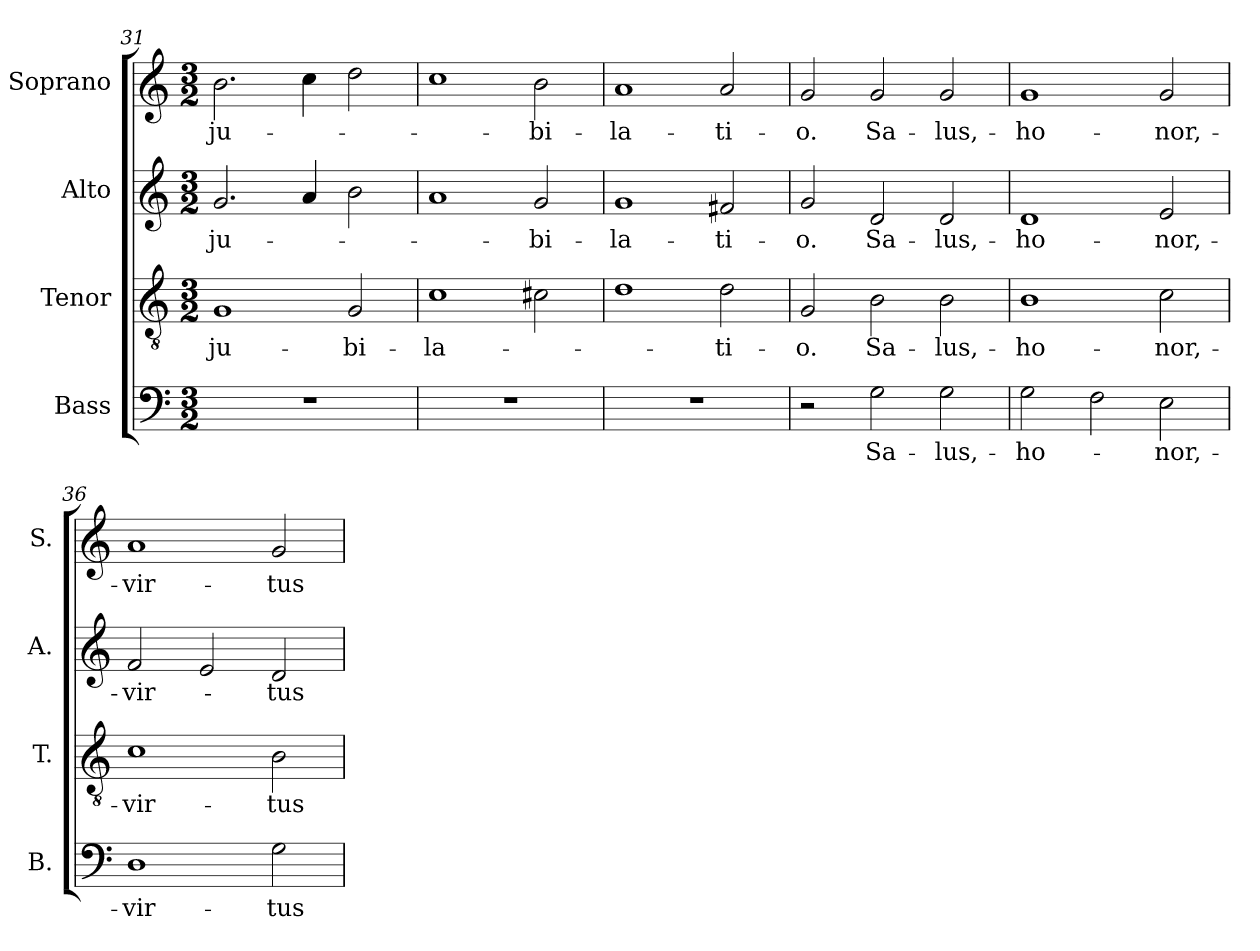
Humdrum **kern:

**kern	**text	**kern	**text	**kern	**text	**kern	**text
*part4	*part4	*part3	*part3	*part2	*part2	*part1	*part1
*staff4	*staff4	*staff3	*staff3	*staff2	*staff2	*staff1	*staff1
*I"Bass	*	*I"Tenor	*	*I"Alto	*	*I"Soprano	*
*I'B.	*	*I'T.	*	*I'A.	*	*I'S.	*
*clefF4	*	*clefGv2	*	*clefG2	*	*clefG2	*
*	*	*ITrd7c12	*	*	*	*	*
*k[]	*	*k[]	*	*k[]	*	*k[]	*
*C:	*	*C:	*	*C:	*	*C:	*
*M3/2	*	*M3/2	*	*M3/2	*	*M3/2	*
=31	=31	=31	=31	=31	=31	=31	=31
!LO:N:vis=1	!	!	!	!	!	!	!
!	!	!	!LO:LY:b:color=#000000	!	!	!	!
!	!	!	!	!	!LO:LY:b:color=#000000	!	!
!	!	!	!	!	!	!	!LO:LY:b:color=#000000
1.r	.	1GGi	ju-	2.gi/	ju-	2.bi\	ju-
.	.	.	.	4ai/	.	4cci\	.
!	!	!	!LO:LY:b:color=#000000	!	!	!	!
.	.	2GGi/	-bi-	2bi\	.	2ddi\	.
=32	=32	=32	=32	=32	=32	=32	=32
!LO:N:vis=1	!	!	!	!	!	!	!
!	!	!	!LO:LY:b:color=#000000	!	!	!	!
1.r	.	1Ci	-la-	1ai	.	1cci	.
!	!	!	!	!	!LO:LY:b:color=#000000	!	!
!	!	!	!	!	!	!	!LO:LY:b:color=#000000
.	.	2C#Xi\	.	2gi/	-bi-	2bi\	-bi-
!!LO:LB:g=z
=33	=33	=33	=33	=33	=33	=33	=33
!LO:N:vis=1	!	!	!	!	!	!	!
!	!	!	!	!	!LO:LY:b:color=#000000	!	!
!	!	!	!	!	!	!	!LO:LY:b:color=#000000
1.r	.	1Di	.	1gi	-la-	1ai	-la-
!	!	!	!LO:LY:b:color=#000000	!	!	!	!
!	!	!	!	!	!LO:LY:b:color=#000000	!	!
!	!	!	!	!	!	!	!LO:LY:b:color=#000000
.	.	2Di\	-ti-	2f#Xi/	-ti-	2ai/	-ti-
=34	=34	=34	=34	=34	=34	=34	=34
!	!	!	!LO:LY:b:color=#000000	!	!	!	!
!	!	!	!	!	!LO:LY:b:color=#000000	!	!
!	!	!	!	!	!	!	!LO:LY:b:color=#000000
2r	.	2GGi/	-o.	2gi/	-o.	2gi/	-o.
!	!LO:LY:b:color=#000000	!	!	!	!	!	!
!	!	!	!LO:LY:b:color=#000000	!	!	!	!
!	!	!	!	!	!LO:LY:b:color=#000000	!	!
!	!	!	!	!	!	!	!LO:LY:b:color=#000000
2Gi\	-Sa-	2BBi\	Sa-	2di/	Sa-	2gi/	Sa-
!	!LO:LY:b:color=#000000	!	!	!	!	!	!
!	!	!	!LO:LY:b:color=#000000	!	!	!	!
!	!	!	!	!	!LO:LY:b:color=#000000	!	!
!	!	!	!	!	!	!	!LO:LY:b:color=#000000
2Gi\	-lus,-	2BBi\	-lus,-	2di/	-lus,-	2gi/	-lus,-
=35	=35	=35	=35	=35	=35	=35	=35
!	!LO:LY:b:color=#000000	!	!	!	!	!	!
!	!	!	!LO:LY:b:color=#000000	!	!	!	!
!	!	!	!	!	!LO:LY:b:color=#000000	!	!
!	!	!	!	!	!	!	!LO:LY:b:color=#000000
2Gi\	-ho-	1BBi	-ho-	1di	-ho-	1gi	-ho-
2Fi\	.	.	.	.	.	.	.
!	!LO:LY:b:color=#000000	!	!	!	!	!	!
!	!	!	!LO:LY:b:color=#000000	!	!	!	!
!	!	!	!	!	!LO:LY:b:color=#000000	!	!
!	!	!	!	!	!	!	!LO:LY:b:color=#000000
2Ei\	-nor,-	2Ci\	-nor,-	2ei/	-nor,-	2gi/	-nor,-
=36	=36	=36	=36	=36	=36	=36	=36
!	!LO:LY:b:color=#000000	!	!	!	!	!	!
!	!	!	!LO:LY:b:color=#000000	!	!	!	!
!	!	!	!	!	!LO:LY:b:color=#000000	!	!
!	!	!	!	!	!	!	!LO:LY:b:color=#000000
1Di	-vir-	1Ci	-vir-	2fi/	-vir-	1ai	-vir-
.	.	.	.	2ei/	.	.	.
!	!LO:LY:b:color=#000000	!	!	!	!	!	!
!	!	!	!LO:LY:b:color=#000000	!	!	!	!
!	!	!	!	!	!LO:LY:b:color=#000000	!	!
!	!	!	!	!	!	!	!LO:LY:b:color=#000000
2Gi\	-tus-	2BBi\	-tus-	2di/	-tus-	2gi/	-tus-
=	=	=	=	=	=	=	=
*-	*-	*-	*-	*-	*-	*-	*-
